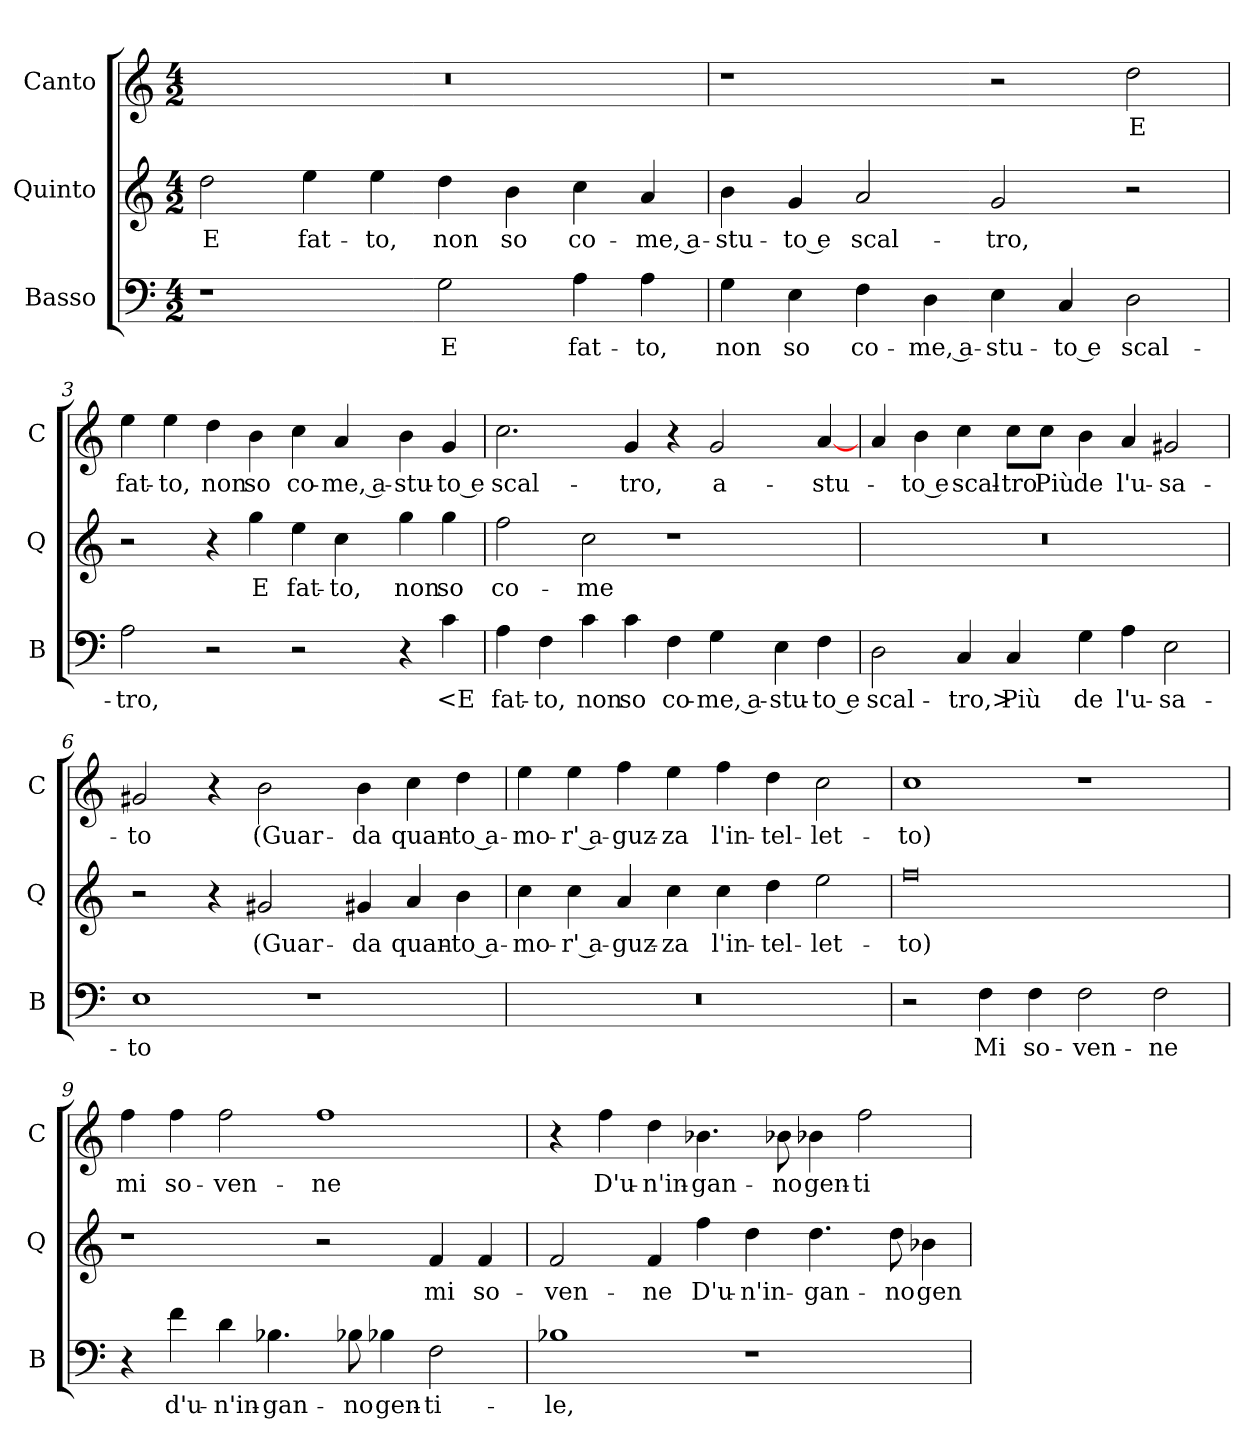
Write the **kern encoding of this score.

**kern	**text	**kern	**text	**kern	**text
*part3	*part3	*part2	*part2	*part1	*part1
*staff3	*staff3	*staff2	*staff2	*staff1	*staff1
*I"Basso	*	*I"Quinto	*	*I"Canto	*
*I'B	*	*I'Q	*	*I'C	*
*clefF4	*	*clefG2	*	*clefG2	*
*k[]	*	*k[]	*	*k[]	*
*M4/2	*	*M4/2	*	*M4/2	*
=1	=1	=1	=1	=1	=1
1r	.	2dd	E	0r	.
.	.	4ee	fat-	.	.
.	.	4ee	-to,	.	.
2G	E	4dd	non	.	.
.	.	4b	so	.	.
4A	fat-	4cc	co-	.	.
4A	-to,	4a	-me, a-	.	.
=2	=2	=2	=2	=2	=2
4G	non	4b	-stu-	1r	.
4E	so	4g	-to e	.	.
4F	co-	2a	scal-	.	.
4D	-me, a-	.	.	.	.
4E	-stu-	2g	-tro,	2r	.
4C	-to e	.	.	.	.
2D	scal-	2r	.	2dd	E
=3	=3	=3	=3	=3	=3
2A	-tro,	2r	.	4ee	fat-
.	.	.	.	4ee	-to,
2r	.	4r	.	4dd	non
.	.	4gg	E	4b	so
2r	.	4ee	fat-	4cc	co-
.	.	4cc	-to,	4a	-me, a-
4r	.	4gg	non	4b	-stu-
4c	<E	4gg	so	4g	-to e
=4	=4	=4	=4	=4	=4
4A	fat-	2ff	co-	2.cc	scal-
4F	-to,	.	.	.	.
4c	non	2cc	-me	.	.
4c	so	.	.	4g	-tro,
4F	co-	1r	.	4r	.
4G	-me, a-	.	.	2g	a-
4E	-stu-	.	.	.	.
4F	-to e	.	.	[4a	-stu-
=5	=5	=5	=5	=5	=5
2D	scal-	0r	.	4a	.
.	.	.	.	4b	-to e
4C	-tro,>	.	.	4cc	scal-
4C	Più	.	.	8ccL	-tro
.	.	.	.	8ccJ	Più
4G	de	.	.	4b	de
4A	l'u-	.	.	4a	l'u-
2E	-sa-	.	.	2g#X	-sa-
=6	=6	=6	=6	=6	=6
1E	-to	2r	.	2g#X	-to
.	.	4r	.	4r	.
.	.	2g#X	(Guar-	2b	(Guar-
1r	.	.	.	.	.
.	.	4g#X	-da	4b	-da
.	.	4a	quan-	4cc	quan-
.	.	4b	-to a-	4dd	-to a-
=7	=7	=7	=7	=7	=7
0r	.	4cc	-mo-	4ee	-mo-
.	.	4cc	-r' a-	4ee	-r' a-
.	.	4a	-guz-	4ff	-guz-
.	.	4cc	-za	4ee	-za
.	.	4cc	l'in-	4ff	l'in-
.	.	4dd	-tel-	4dd	-tel-
.	.	2ee	-let-	2cc	-let-
=8	=8	=8	=8	=8	=8
2r	.	0ff	-to)	1cc	-to)
4F	Mi	.	.	.	.
4F	so-	.	.	.	.
2F	-ven-	.	.	1r	.
2F	-ne	.	.	.	.
=9	=9	=9	=9	=9	=9
4r	.	1r	.	4ff	mi
4f	d'u-	.	.	4ff	so-
4d	-n'in-	.	.	2ff	-ven-
4.B-X	-gan-	.	.	.	.
.	.	2r	.	1ff	-ne
8B-X	-no	.	.	.	.
4B-X	gen-	.	.	.	.
2F	-ti-	4f	mi	.	.
.	.	4f	so-	.	.
=10	=10	=10	=10	=10	=10
1B-X	-le,	2f	-ven-	4r	.
.	.	.	.	4ff	D'u-
.	.	4f	-ne	4dd	-n'in-
.	.	4ff	D'u-	4.b-X	-gan-
1r	.	4dd	-n'in-	.	.
.	.	.	.	8b-X	-no
.	.	4.dd	-gan-	4b-X	gen-
.	.	.	.	2ff	-ti-
.	.	8dd	-no	.	.
.	.	4b-X	gen-	.	.
=	=	=	=	=	=
*-	*-	*-	*-	*-	*-
